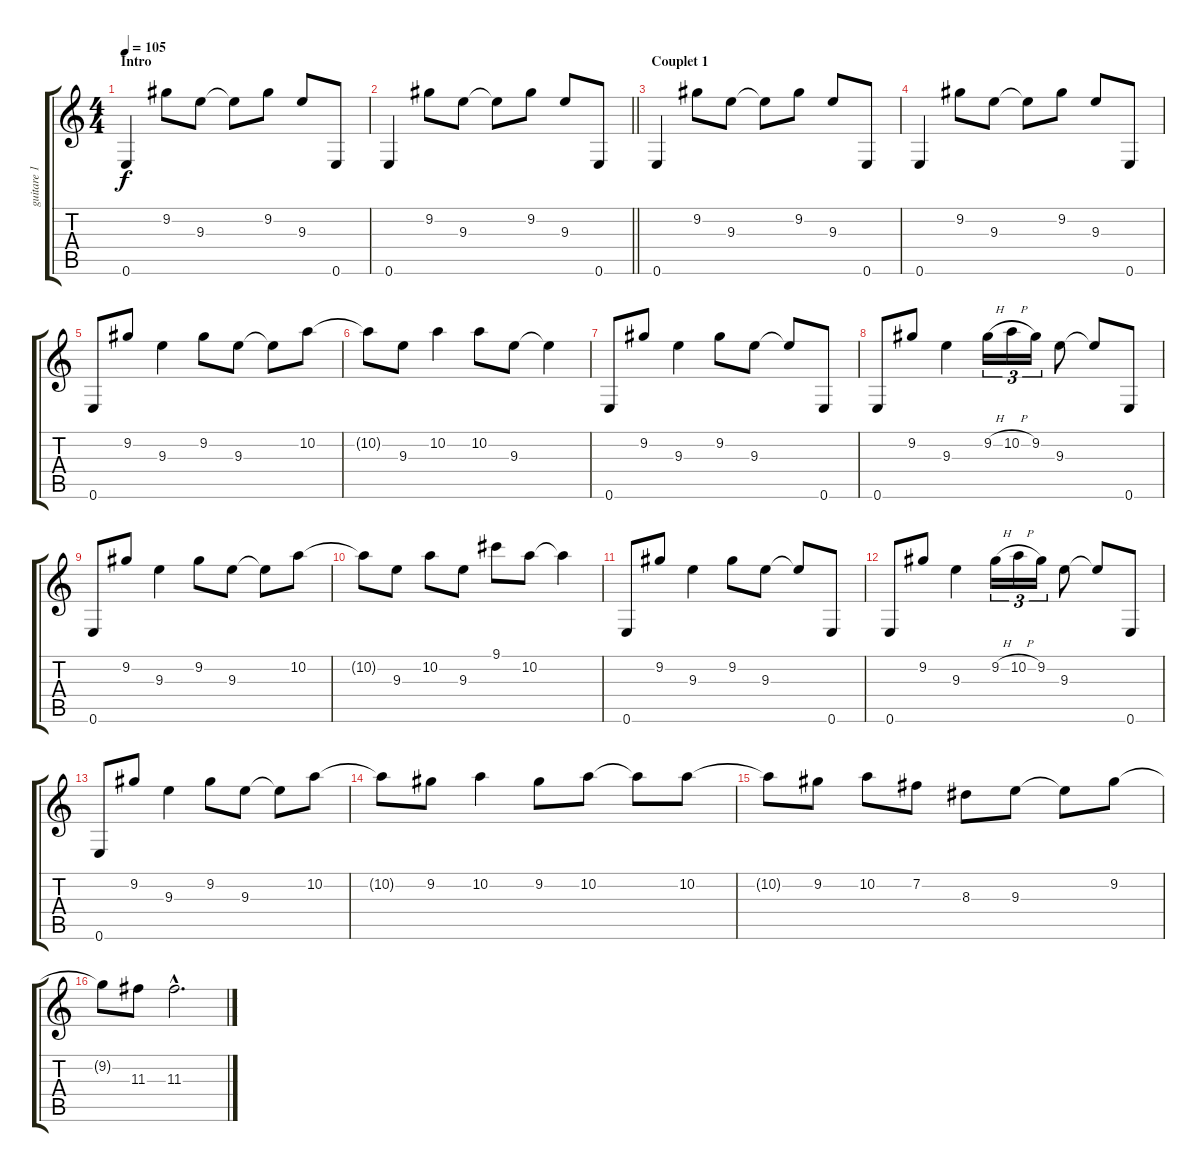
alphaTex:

\track ("guitare 1" "guitare 1") {instrument electricguitarjazz}
\staff {score tabs}
\tuning (E4 B3 G3 D3 A2 E2) {hide}
\ts (4 4)
\section ("" "Intro")
\tempo 105
\clef g2
\ks c
0.6.4{dy f instrument electricguitarjazz} 9.2.8 9.3.8 9.3{t}.8 9.2.8 9.3.8 0.6.8 |
\barLineRight lightlight
0.6.4 9.2.8 9.3.8 9.3{t}.8 9.2.8 9.3.8 0.6.8 |
\section ("" "Couplet 1")
0.6.4 9.2.8 9.3.8 9.3{t}.8 9.2.8 9.3.8 0.6.8 |
0.6.4 9.2.8 9.3.8 9.3{t}.8 9.2.8 9.3.8 0.6.8 |
0.6.8 9.2.8 9.3.4 9.2.8 9.3.8 9.3{t}.8 10.2.8 |
10.2{t}.8 9.3.8 10.2.4 10.2.8 9.3.8 9.3{t}.4 |
0.6.8 9.2.8 9.3.4 9.2.8 9.3.8 9.3{t}.8 0.6.8 |
0.6.8 9.2.8 9.3.4 9.2{h}.16{tu (3 2)} 10.2{h}.16{tu (3 2)} 9.2.16{tu (3 2)} 9.3.8 9.3{t}.8 0.6.8 |
0.6.8 9.2.8 9.3.4 9.2.8 9.3.8 9.3{t}.8 10.2.8 |
10.2{t}.8 9.3.8 10.2.8 9.3.8 9.1.8 10.2.8 10.2{t}.4 |
0.6.8 9.2.8 9.3.4 9.2.8 9.3.8 9.3{t}.8 0.6.8 |
0.6.8 9.2.8 9.3.4 9.2{h}.16{tu (3 2)} 10.2{h}.16{tu (3 2)} 9.2.16{tu (3 2)} 9.3.8 9.3{t}.8 0.6.8 |
0.6.8 9.2.8 9.3.4 9.2.8 9.3.8 9.3{t}.8 10.2.8 |
10.2{t}.8 9.2.8 10.2.4 9.2.8 10.2.8 10.2{t}.8 10.2.8 |
10.2{t}.8 9.2.8 10.2.8 7.2.8 8.3.8 9.3.8 9.3{t}.8 9.2.8 |
9.2{t}.8 11.3.8 11.3{hac}.2{d}
